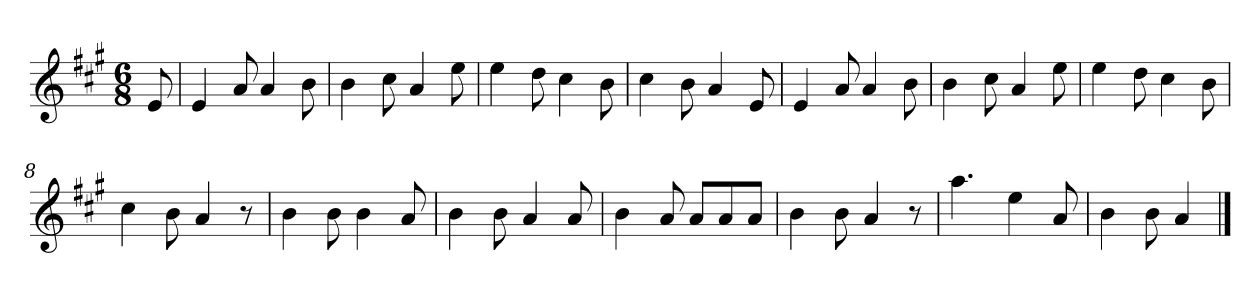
**kern
*part1
*staff1
*k[f#c#g#]
*M6/8
*MM120
=
8e
=1
4e
8a
4a
8b
=2
4b
8cc#
4a
8ee
=3
4ee
8dd
4cc#
8b
=4
4cc#
8b
4a
8e
=5
4e
8a
4a
8b
=6
4b
8cc#
4a
8ee
=7
4ee
8dd
4cc#
8b
=8
4cc#
8b
4a
8r
=9
4b
8b
4b
8a
=10
4b
8b
4a
8a
=11
4b
8a
8aL
8a
8aJ
=12
4b
8b
4a
8r
=13
4.aa
4ee
8a
=14
4b
8b
4a
==
*-
